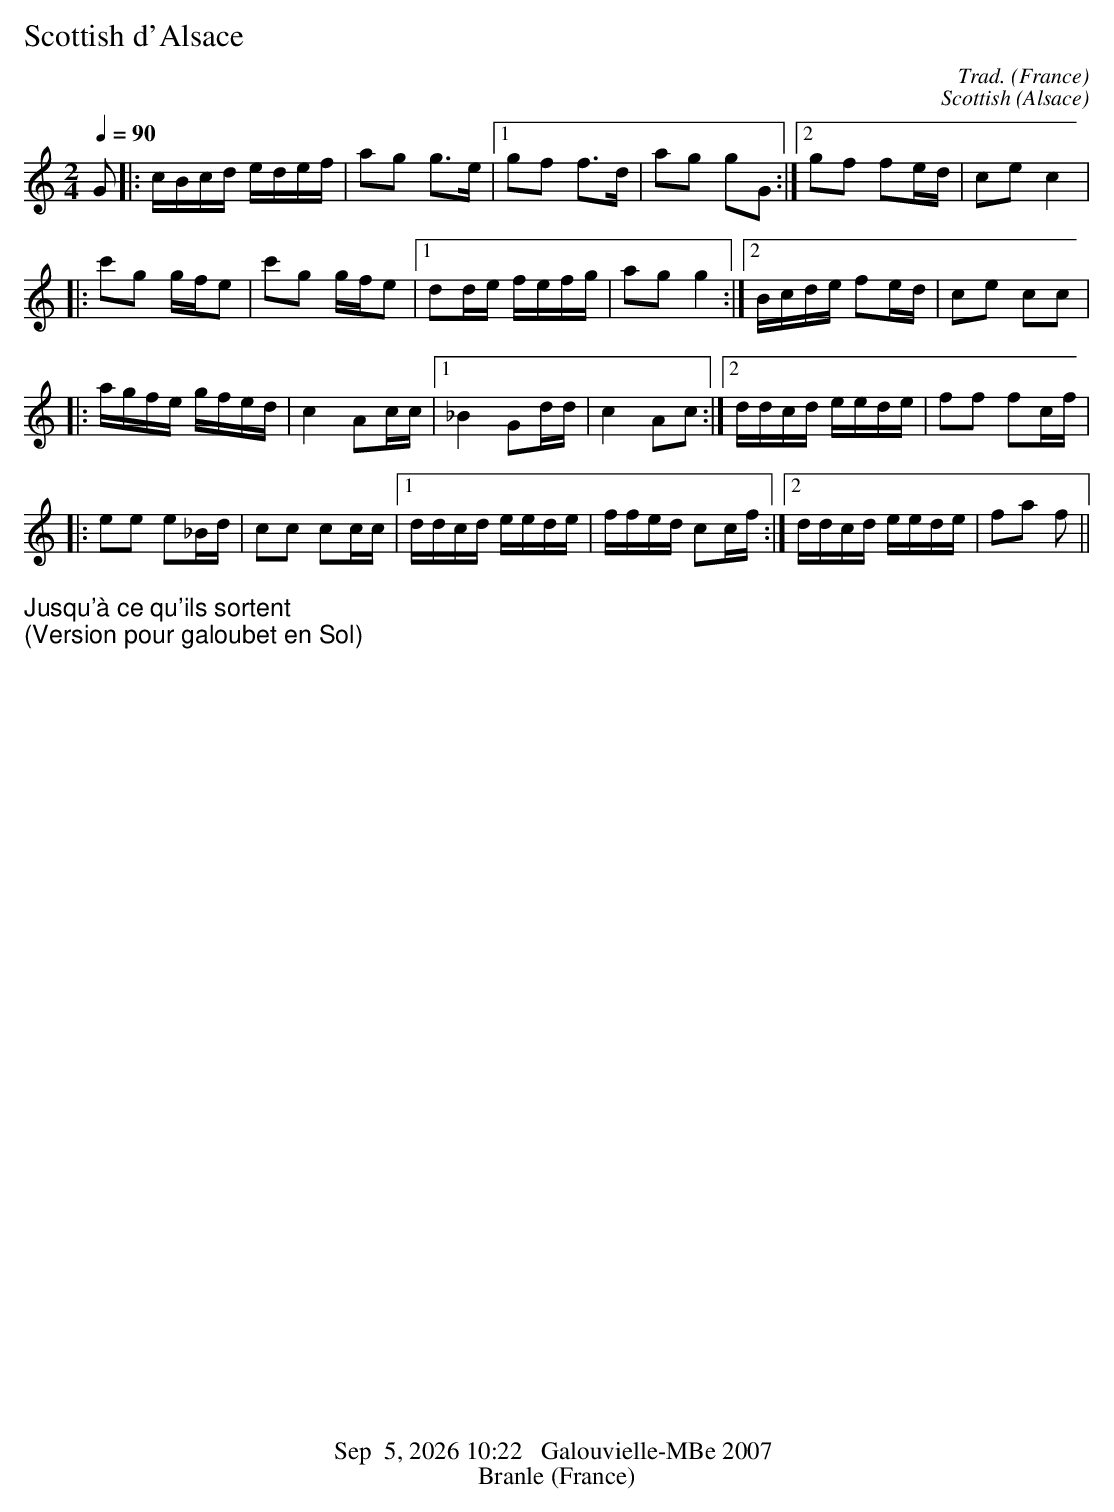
X:1
T:Scottish d'Alsace
C:Trad.
O:France
M:2/4
L:1/8
Q:1/4=90
K:Cmaj
G|:c/2B/2c/2d/2 e/2d/2e/2f/2|ag g>e|1gf f>d|ag gG:|2gf fe/2d/2|cec2|
|:c'g g/2f/2e|c'g g/2f/2e|1dd/2e/2 f/2e/2f/2g/2|agg2:|2B/2c/2d/2e/2 fe/2d/2|ce cc|
|:a/2g/2f/2e/2 g/2f/2e/2d/2|c2 Ac/2c/2|1_B2Gd/2d/2|c2Ac:|2d/2d/2c/2d/2 e/2e/2d/2e/2|ff fc/2f/2|
|:ee e_B/2d/2|cc cc/2c/2|1d/2d/2c/2d/2 e/2e/2d/2e/2|f/2f/2e/2d/2 cc/2f/2:|2d/2d/2c/2d/2 e/2e/2d/2e/2|fa f ||

%%begintext
Jusqu'à ce qu'ils sortent
(Version pour galoubet en Sol)
